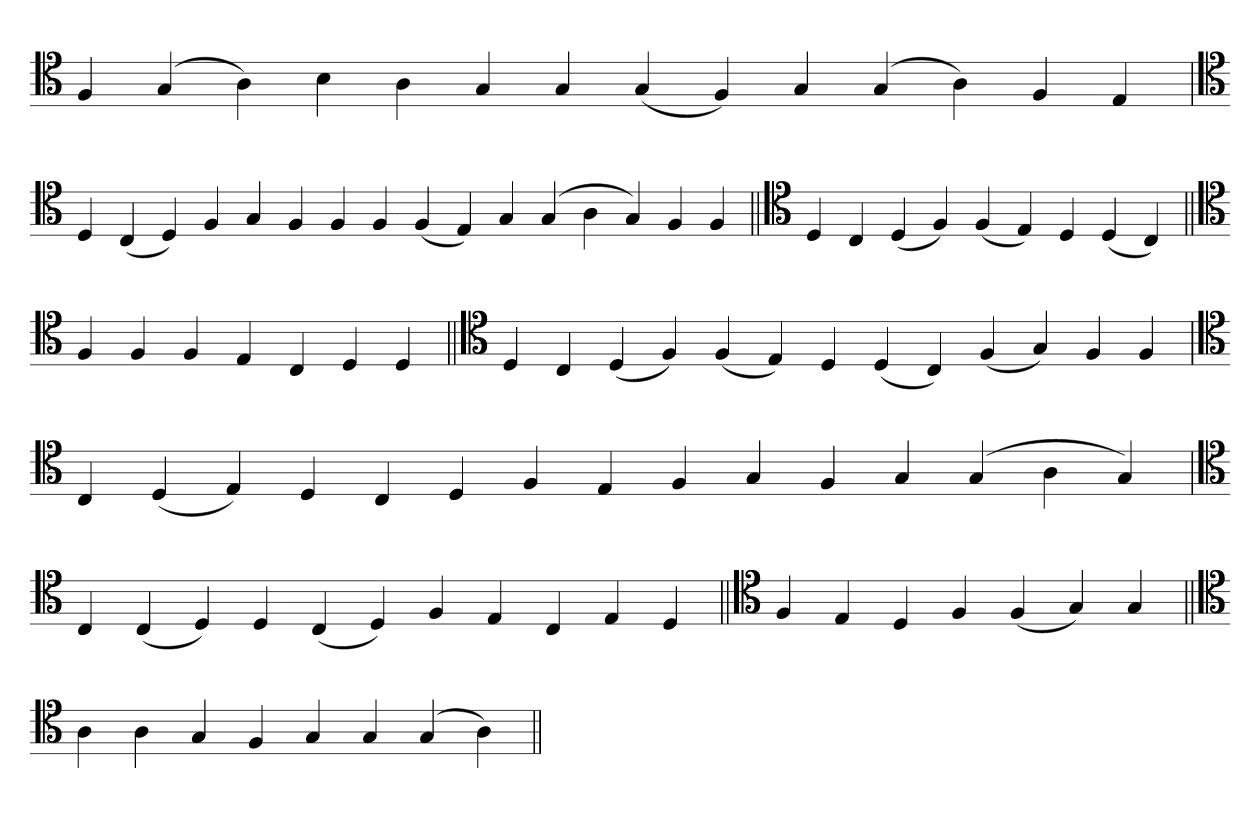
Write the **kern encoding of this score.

**kern
*part1
*staff1
*clefC4
=
4F
(4G
4A)
4B
4A
4G
4G
(4G
4F)
4G
(4G
4A)
4F
4E
='
*clefC4
4D
(4C
4D)
4F
4G
4F
4F
4F
(4F
4E)
4G
(4G
4A
4G)
4F
4F
=||
*clefC4
4D
4C
(4D
4F)
(4F
4E)
4D
(4D
4C)
=||
*clefC4
4F
4F
4F
4E
4C
4D
4D
=||
*clefC4
4D
4C
(4D
4F)
(4F
4E)
4D
(4D
4C)
(4F
4G)
4F
4F
='
*clefC4
4C
(4D
4E)
4D
4C
4D
4F
4E
4F
4G
4F
4G
(4G
4A
4G)
='
*clefC4
4C
(4C
4D)
4D
(4C
4D)
4F
4E
4C
4E
4D
=||
*clefC4
4F
4E
4D
4F
(4F
4G)
4G
=||
*clefC4
4A
4A
4G
4F
4G
4G
(4G
4A)
=||
*-
